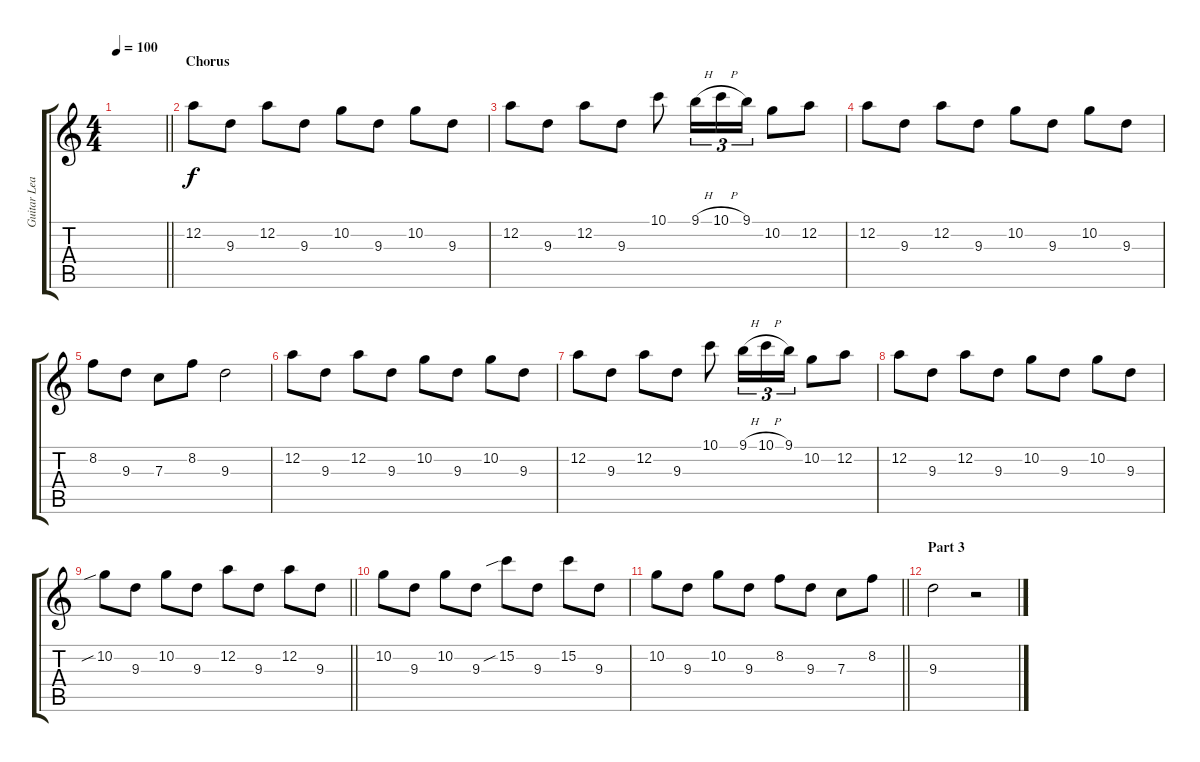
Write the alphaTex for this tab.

\track ("Guitar Lead" "Guitar Lea") {instrument distortionguitar}
\staff {score tabs}
\tuning (D4 A3 F3 C3 G2 D2) {hide}
\ts (4 4)
\tempo 100
\clef g2
\barLineRight lightlight
\ks c
|
\section ("" "Chorus")
12.2.8 9.3.8 12.2.8 9.3.8 10.2.8 9.3.8 10.2.8 9.3.8 |
12.2.8 9.3.8 12.2.8 9.3.8 10.1.8 9.1{h}.16{tu (3 2)} 10.1{h}.16{tu (3 2)} 9.1.16{tu (3 2)} 10.2.8 12.2.8 |
12.2.8 9.3.8 12.2.8 9.3.8 10.2.8 9.3.8 10.2.8 9.3.8 |
8.2.8 9.3.8 7.3.8 8.2.8 9.3.2 |
12.2.8 9.3.8 12.2.8 9.3.8 10.2.8 9.3.8 10.2.8 9.3.8 |
12.2.8 9.3.8 12.2.8 9.3.8 10.1.8 9.1{h}.16{tu (3 2)} 10.1{h}.16{tu (3 2)} 9.1.16{tu (3 2)} 10.2.8 12.2.8 |
12.2.8 9.3.8 12.2.8 9.3.8 10.2.8 9.3.8 10.2.8 9.3.8 |
\barLineRight lightlight
10.2{sib}.8 9.3.8 10.2.8 9.3.8 12.2.8 9.3.8 12.2.8 9.3.8 |
10.2.8 9.3.8 10.2.8 9.3.8 15.2{sib}.8 9.3.8 15.2.8 9.3.8 |
\barLineRight lightlight
10.2.8 9.3.8 10.2.8 9.3.8 8.2.8 9.3.8 7.3.8 8.2.8 |
\section ("" "Part 3")
9.3.2 r.2
